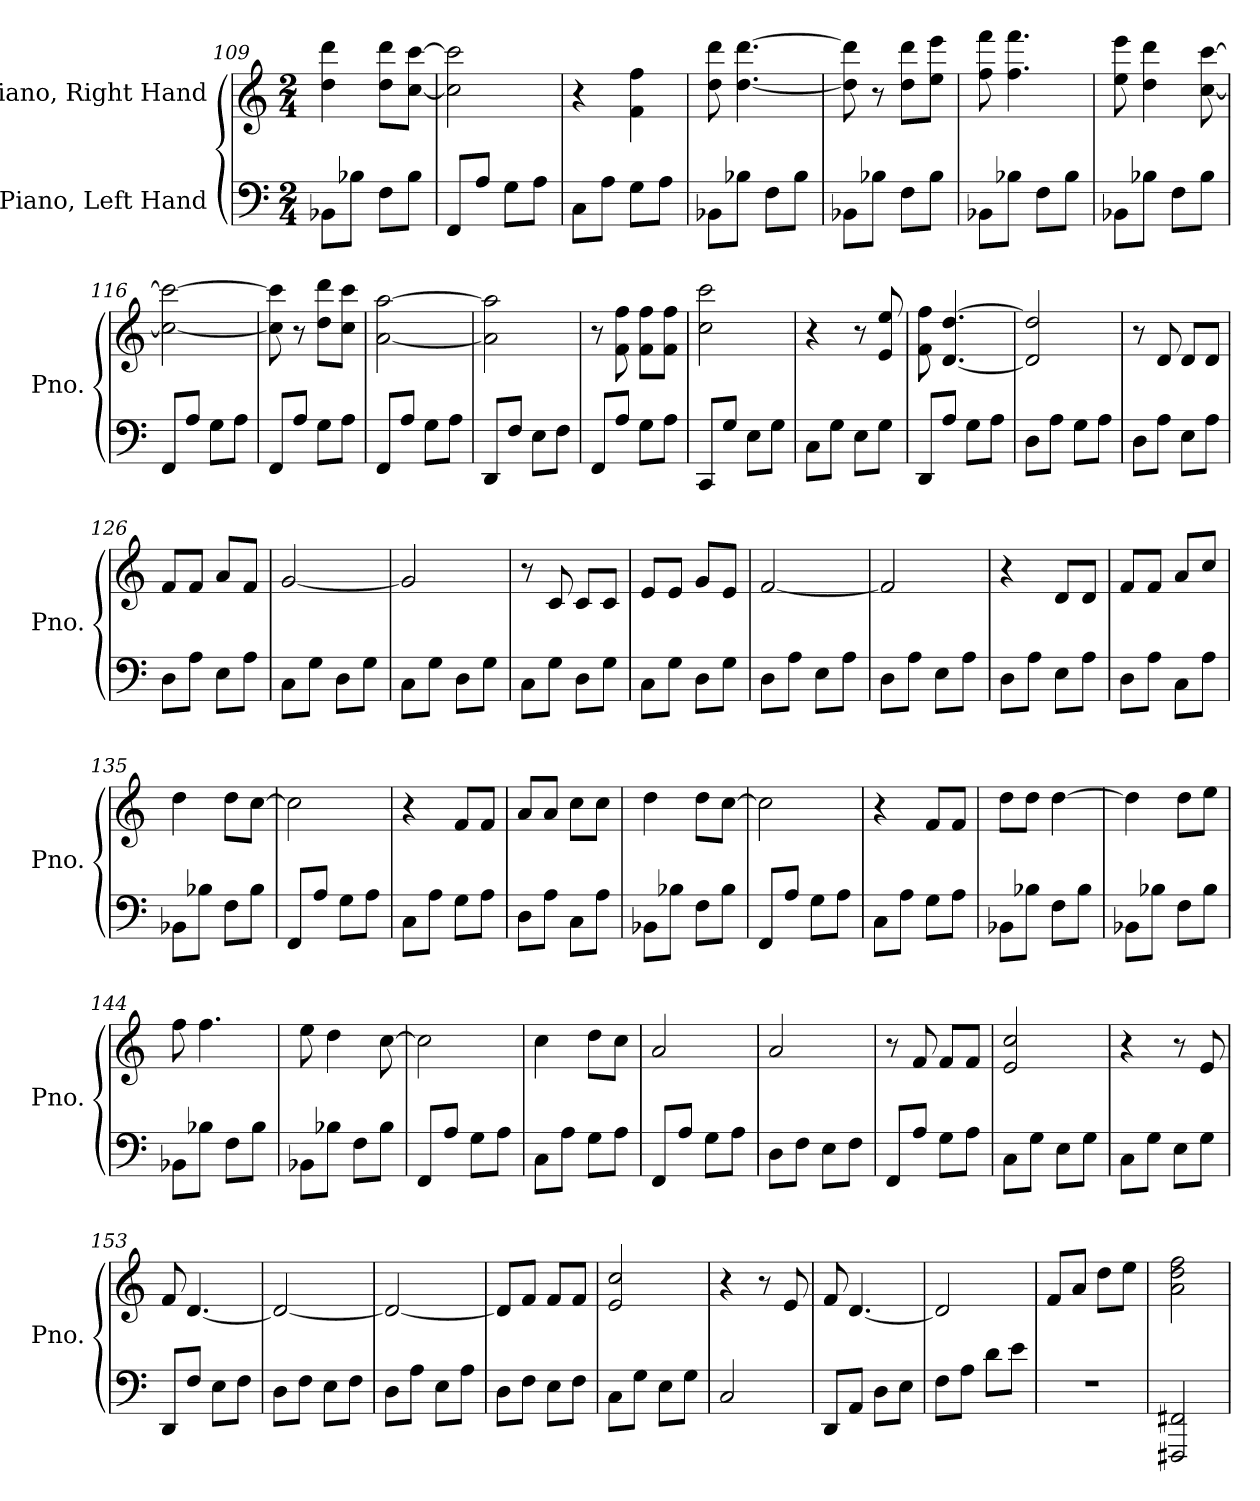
**kern	**kern
*part2	*part1
*staff2	*staff1
*I"Piano, Left Hand	*I"Piano, Right Hand
*I'Pno.	*I'Pno.
!!LO:LB:g=z
*clefF4	*clefG2
*k[]	*k[]
*M2/4	*M2/4
=109	=109
8BB-X\L	4dd\ 4ddd\
8B-X\J	.
8F\L	8dd\ 8ddd\L
8B-\J	[8cc\ [8ccc\J
=110	=110
8FF/L	2cc\] 2ccc\]
8A/J	.
8G\L	.
8A\J	.
=111	=111
8C\L	4r
8A\J	.
8G\L	4f\ 4ff\
8A\J	.
=112	=112
8BB-X\L	8dd\ 8ddd\
8B-X\J	[4.dd\ [4.ddd\
8F\L	.
8B-\J	.
=113	=113
8BB-X\L	8dd\] 8ddd\]
8B-X\J	8r
8F\L	8dd\ 8ddd\L
8B-\J	8ee\ 8eee\J
=114	=114
8BB-X\L	8ff\ 8fff\
8B-X\J	4.ff\ 4.fff\
8F\L	.
8B-\J	.
=115	=115
8BB-X\L	8ee\ 8eee\
8B-X\J	4dd\ 4ddd\
8F\L	.
8B-\J	[8cc\ [8ccc\
!!LO:LB:g=z
=116	=116
8FF/L	2cc\_ 2ccc\_
8A/J	.
8G\L	.
8A\J	.
=117	=117
8FF/L	8cc\] 8ccc\]
8A/J	8r
8G\L	8dd\ 8ddd\L
8A\J	8cc\ 8ccc\J
=118	=118
8FF/L	[2a\ [2aa\
8A/J	.
8G\L	.
8A\J	.
=119	=119
8DD/L	2a\] 2aa\]
8F/J	.
8E\L	.
8F\J	.
=120	=120
8FF/L	8r
8A/J	8f\ 8ff\
8G\L	8f\ 8ff\L
8A\J	8f\ 8ff\J
=121	=121
8CC/L	2cc\ 2ccc\
8G/J	.
8E\L	.
8G\J	.
=122	=122
8C\L	4r
8G\J	.
8E\L	8r
8G\J	8e/ 8ee/
=123	=123
8DD/L	8f\ 8ff\
8A/J	[4.d/ [4.dd/
8G\L	.
8A\J	.
!!LO:LB:g=z
=124	=124
8D\L	2d/] 2dd/]
8A\J	.
8G\L	.
8A\J	.
=125	=125
8D\L	8r
8A\J	8d/
8E\L	8d/L
8A\J	8d/J
=126	=126
8D\L	8f/L
8A\J	8f/J
8E\L	8a/L
8A\J	8f/J
=127	=127
8C\L	[2g/
8G\J	.
8D\L	.
8G\J	.
=128	=128
8C\L	2g/]
8G\J	.
8D\L	.
8G\J	.
=129	=129
8C\L	8r
8G\J	8c/
8D\L	8c/L
8G\J	8c/J
=130	=130
8C\L	8e/L
8G\J	8e/J
8D\L	8g/L
8G\J	8e/J
=131	=131
8D\L	[2f/
8A\J	.
8E\L	.
8A\J	.
!!LO:LB:g=z
=132	=132
8D\L	2f/]
8A\J	.
8E\L	.
8A\J	.
=133	=133
8D\L	4r
8A\J	.
8E\L	8d/L
8A\J	8d/J
=134	=134
8D\L	8f/L
8A\J	8f/J
8C\L	8a/L
8A\J	8cc/J
=135	=135
8BB-X\L	4dd\
8B-X\J	.
8F\L	8dd\L
8B-\J	[8cc\J
=136	=136
8FF/L	2cc\]
8A/J	.
8G\L	.
8A\J	.
=137	=137
8C\L	4r
8A\J	.
8G\L	8f/L
8A\J	8f/J
=138	=138
8D\L	8a/L
8A\J	8a/J
8C\L	8cc\L
8A\J	8cc\J
=139	=139
8BB-X\L	4dd\
8B-X\J	.
8F\L	8dd\L
8B-\J	[8cc\J
!!LO:PB:g=z
=140	=140
8FF/L	2cc\]
8A/J	.
8G\L	.
8A\J	.
=141	=141
8C\L	4r
8A\J	.
8G\L	8f/L
8A\J	8f/J
=142	=142
8BB-X\L	8dd\L
8B-X\J	8dd\J
8F\L	[4dd\
8B-\J	.
=143	=143
8BB-X\L	4dd\]
8B-X\J	.
8F\L	8dd\L
8B-\J	8ee\J
=144	=144
8BB-X\L	8ff\
8B-X\J	4.ff\
8F\L	.
8B-\J	.
=145	=145
8BB-X\L	8ee\
8B-X\J	4dd\
8F\L	.
8B-\J	[8cc\
=146	=146
8FF/L	2cc\]
8A/J	.
8G\L	.
8A\J	.
=147	=147
8C\L	4cc\
8A\J	.
8G\L	8dd\L
8A\J	8cc\J
!!LO:LB:g=z
=148	=148
8FF/L	2a/
8A/J	.
8G\L	.
8A\J	.
=149	=149
8D\L	2a/
8F\J	.
8E\L	.
8F\J	.
=150	=150
8FF/L	8r
8A/J	8f/
8G\L	8f/L
8A\J	8f/J
=151	=151
8C\L	2e/ 2cc/
8G\J	.
8E\L	.
8G\J	.
=152	=152
8C\L	4r
8G\J	.
8E\L	8r
8G\J	8e/
=153	=153
8DD/L	8f/
8F/J	[4.d/
8E\L	.
8F\J	.
=154	=154
8D\L	2d/_
8F\J	.
8E\L	.
8F\J	.
=155	=155
8D\L	2d/_
8A\J	.
8E\L	.
8A\J	.
!!LO:LB:g=z
=156	=156
8D\L	8d/L]
8F\J	8f/J
8E\L	8f/L
8F\J	8f/J
=157	=157
8C\L	2e/ 2cc/
8G\J	.
8E\L	.
8G\J	.
=158	=158
2C/	4r
.	8r
.	8e/
=159	=159
8DD/L	8f/
8AA/J	[4.d/
8D\L	.
8E\J	.
=160	=160
8F\L	2d/]
8A\J	.
8d\L	.
8e\J	.
=161	=161
2r	8f/L
.	8a/J
.	8dd\L
.	8ee\J
=162	=162
2FFF#X/ 2FF#X/	2a\ 2dd\ 2ff\
=	=
*-	*-
